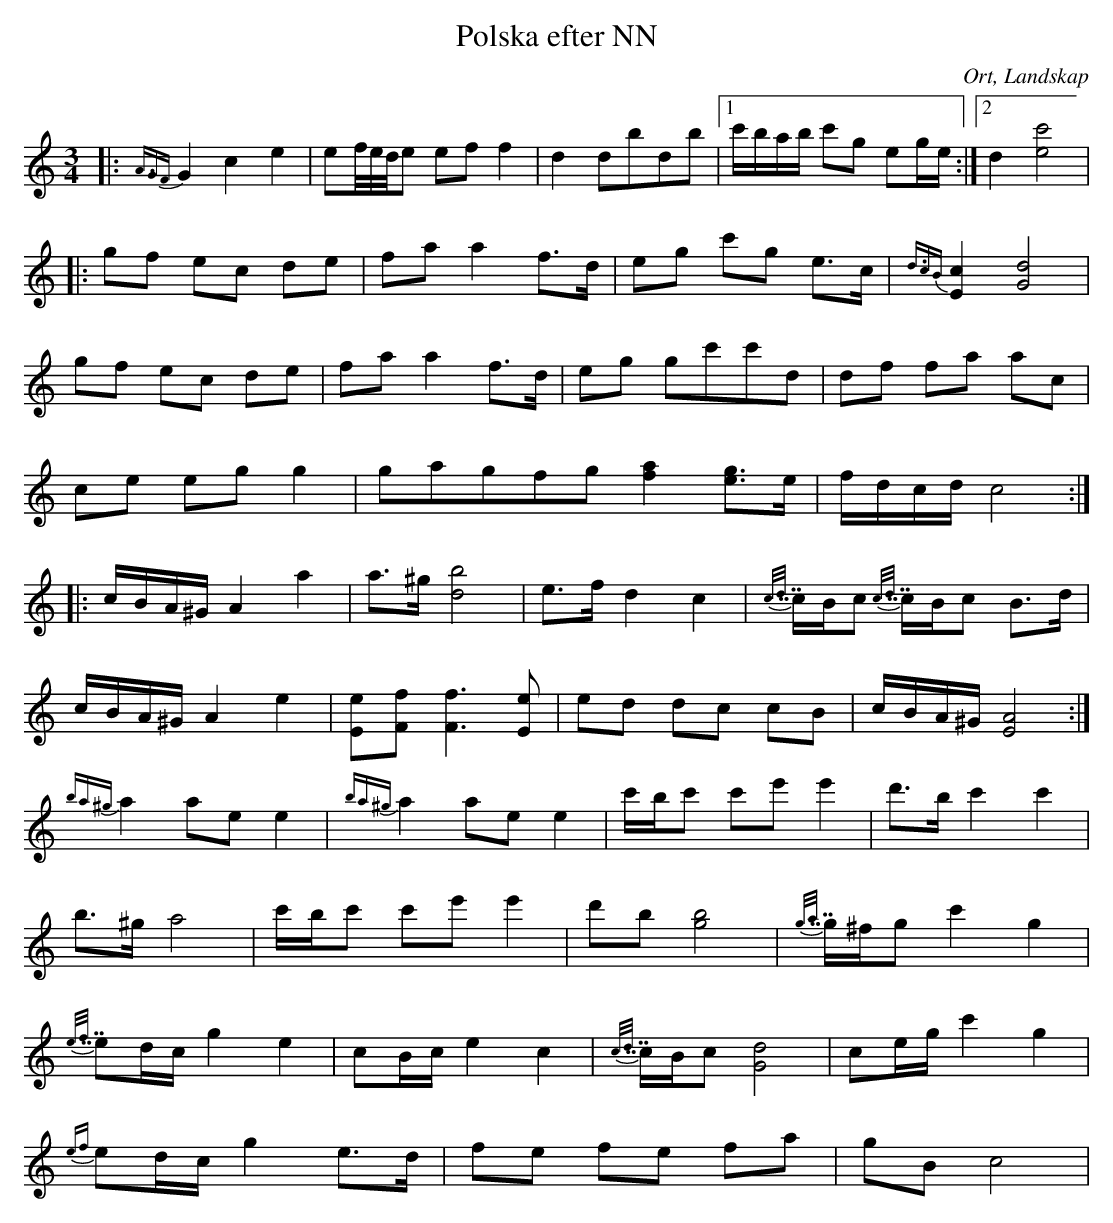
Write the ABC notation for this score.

X:1
T:Polska efter NN
O:Ort, Landskap
M:3/4
L:1/8
K:C
|:{A3/2GF}G2 c2 e2|ef//e//d//e ef f2|d2 dbdb|1 c'/b/a/b/ c'g eg/e/:|2 d2 [e4c'4]|
|:gf ec de|fa a2 f>d|eg c'g e>c|{d3/2cB}[c2E2] [G4d4]|
gf ec de|fa a2 f>d|eg gc'c'd|df fa ac|
ce eg g2|g2/5a2/5g2/5f2/5g2/5 [f2a2] [eg]>e|f/d/c/d/  c4:|
|:c/B/A/^G/ A2 a2|a>^g [d4b4]|e>f d2 c2|{c7/8d7/8}c/B/c {c7/8d7/8}c/B/c B>d|
c/B/A/^G/ A2 e2|[Ee][Ff] [F3f3] [Ee] |ed dc cB|c/B/A/^G/ [E4A4]:|
{ba^g}a2 ae e2|{ba^g}a2 ae e2|c'/b/c' c'e' e'2  |d'>b c'2 c'2|
 b>^g a4|c'/b/c' c'e' e'2|d'b [g4b4]|{g7/8a7/8}g/^f/g c'2 g2|
{e7/8f7/8}ed/c/ g2 e2|cB/c/ e2 c2|{c7/8d7/8}c/B/c [G4d4]|ce/g/ c'2 g2|
{ef}ed/c/ g2 e>d|fe fe fa|gB c4|
